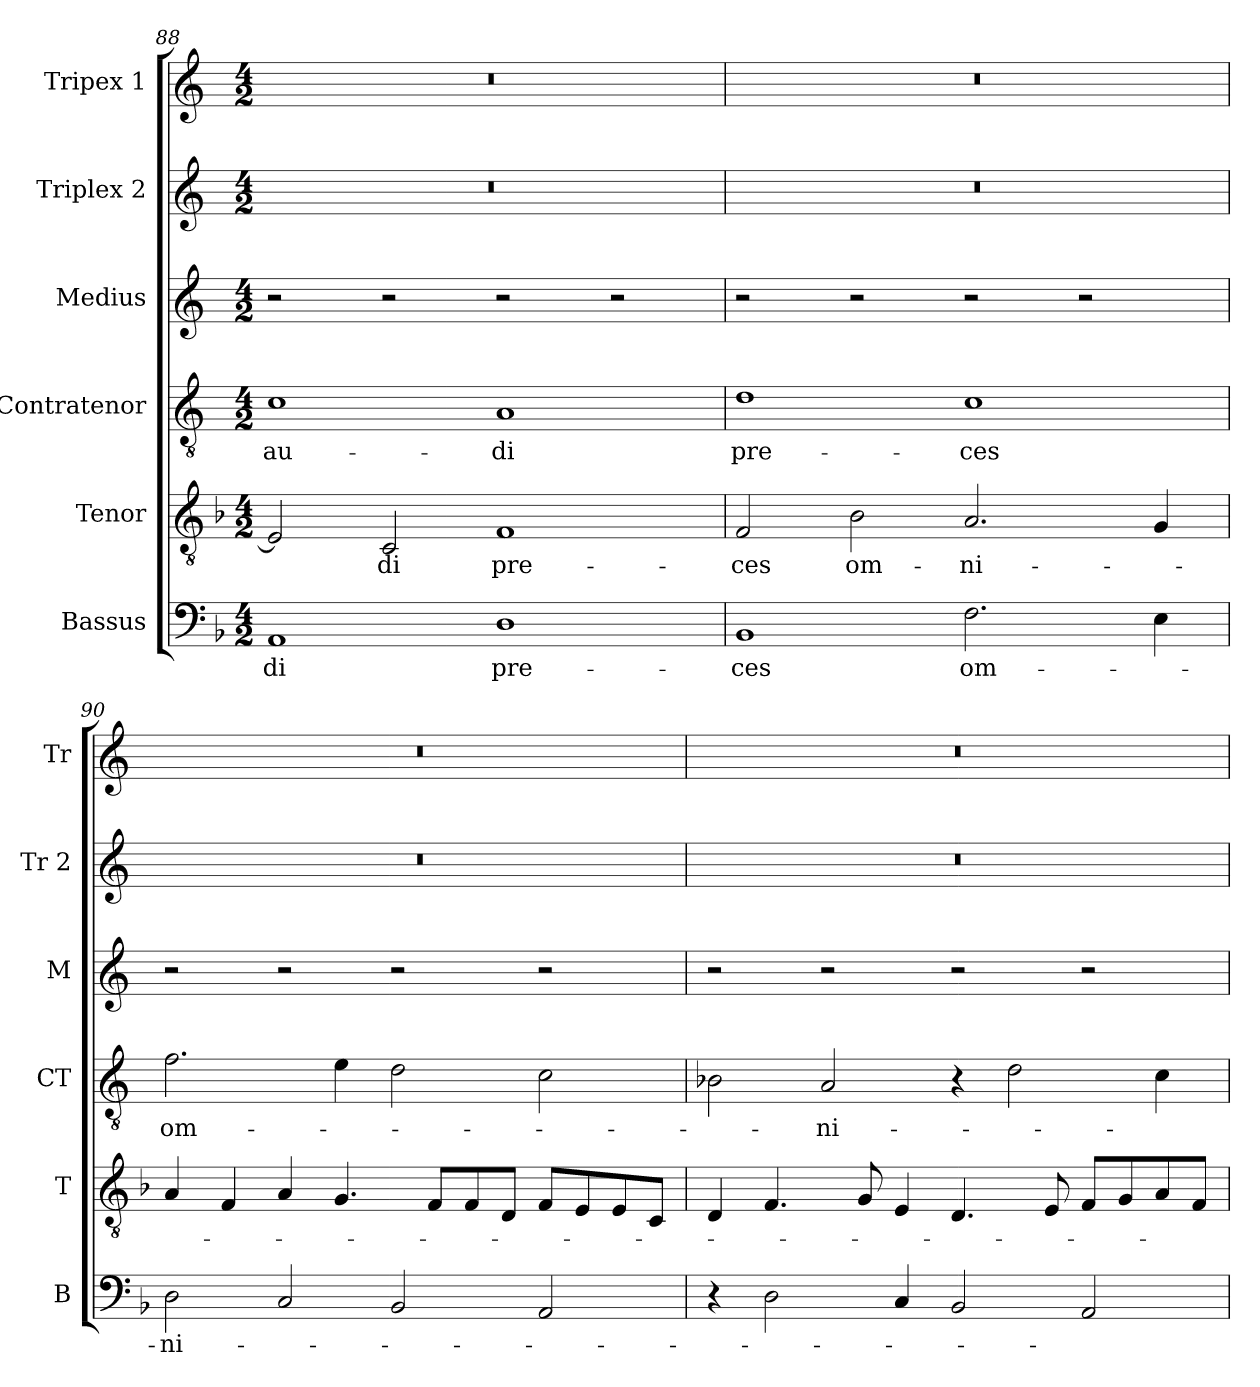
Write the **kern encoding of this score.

**kern	**text	**kern	**text	**kern	**text	**kern	**kern	**kern
*part6	*part6	*part5	*part5	*part4	*part4	*part3	*part2	*part1
*staff6	*staff6	*staff5	*staff5	*staff4	*staff4	*staff3	*staff2	*staff1
*I"Bassus	*	*I"Tenor	*	*I"Contratenor	*	*I"Medius	*I"Triplex 2	*I"Tripex 1
*I'B	*	*I'T	*	*I'CT	*	*I'M	*I'Tr 2	*I'Tr
*clefF4	*	*clefGv2	*	*clefGv2	*	*clefG2	*clefG2	*clefG2
*	*	*ITrd7c12	*	*ITrd7c12	*	*	*	*
*k[b-]	*	*k[b-]	*	*k[]	*	*k[]	*k[]	*k[]
*F:	*	*F:	*	*C:	*	*C:	*C:	*C:
*M4/2	*	*M4/2	*	*M4/2	*	*M4/2	*M4/2	*M4/2
=88	=88	=88	=88	=88	=88	=88	=88	=88
!	!LO:LY:b:color=#FF0000	!	!	!	!	!	!	!
!	!	!	!	!	!LO:LY:b:color=#FF0000	!	!LO:N:vis=1	!LO:N:vis=1
1AAi	-di	2EEi/]	.	1Ci	au-	2r	0r	0r
!	!	!	!LO:LY:b:color=#FF0000	!	!	!	!	!
.	.	2CCi/	-di	.	.	2r	.	.
!	!LO:LY:b:color=#FF0000	!	!	!	!	!	!	!
!	!	!	!LO:LY:b:color=#FF0000	!	!	!	!	!
!	!	!	!	!	!LO:LY:b:color=#FF0000	!	!	!
1Di	pre-	1FFi	pre-	1AAi	-di	2r	.	.
.	.	.	.	.	.	2r	.	.
=89	=89	=89	=89	=89	=89	=89	=89	=89
!	!LO:LY:b:color=#FF0000	!	!	!	!	!	!	!
!	!	!	!LO:LY:b:color=#FF0000	!	!	!	!	!
!	!	!	!	!	!LO:LY:b:color=#FF0000	!	!LO:N:vis=1	!LO:N:vis=1
1BB-i	-ces	2FFi/	-ces	1Di	pre-	2r	0r	0r
!	!	!	!LO:LY:b:color=#FF0000	!	!	!	!	!
.	.	2BB-i\	om-	.	.	2r	.	.
!	!LO:LY:b:color=#FF0000	!	!	!	!	!	!	!
!	!	!	!LO:LY:b:color=#FF0000	!	!	!	!	!
!	!	!	!	!	!LO:LY:b:color=#FF0000	!	!	!
2.Fi\	om-	2.AAi/	-ni-	1Ci	-ces	2r	.	.
.	.	.	.	.	.	2r	.	.
4Ei\	.	4GGi/	.	.	.	.	.	.
!!LO:PB:g=z
=90	=90	=90	=90	=90	=90	=90	=90	=90
!	!LO:LY:b:color=#FF0000	!	!	!	!	!	!	!
!	!	!	!	!	!LO:LY:b:color=#FF0000	!	!LO:N:vis=1	!LO:N:vis=1
2Di\	-ni-	4AAi/	.	2.Fi\	om-	2r	0r	0r
.	.	4FFi/	.	.	.	.	.	.
2Ci/	.	4AAi/	.	.	.	2r	.	.
.	.	4.GGi/	.	4Ei\	.	.	.	.
2BB-i/	.	.	.	2Di\	.	2r	.	.
.	.	8FFi/L	.	.	.	.	.	.
.	.	8FFi/	.	.	.	.	.	.
.	.	8DDi/J	.	.	.	.	.	.
2AAi/	.	8FFi/L	.	2Ci\	.	2r	.	.
.	.	8EEi/	.	.	.	.	.	.
.	.	8EEi/	.	.	.	.	.	.
.	.	8CCi/J	.	.	.	.	.	.
=91	=91	=91	=91	=91	=91	=91	=91	=91
!	!	!	!	!	!	!	!LO:N:vis=1	!LO:N:vis=1
4r	.	4DDi/	.	2BB-Xi\	.	2r	0r	0r
2Di\	.	4.FFi/	.	.	.	.	.	.
!	!	!	!	!	!LO:LY:b:color=#FF0000	!	!	!
.	.	.	.	2AAi/	-ni-	2r	.	.
.	.	8GGi/	.	.	.	.	.	.
4Ci/	.	4EEi/	.	.	.	.	.	.
2BB-i/	.	4.DDi/	.	4r	.	2r	.	.
.	.	.	.	2Di\	.	.	.	.
.	.	8EEi/	.	.	.	.	.	.
2AAi/	.	8FFi/L	.	.	.	2r	.	.
.	.	8GGi/	.	.	.	.	.	.
.	.	8AAi/	.	4Ci\	.	.	.	.
.	.	8FFi/J	.	.	.	.	.	.
=	=	=	=	=	=	=	=	=
*-	*-	*-	*-	*-	*-	*-	*-	*-
